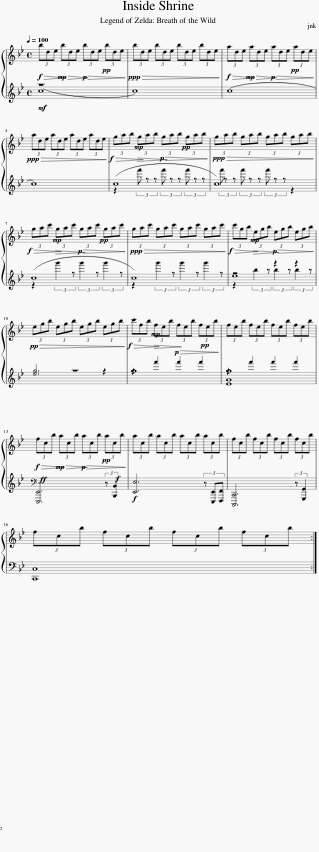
X:1
%%score { 1 | ( 2 3 4 ) }
L:1/8
Q:1/4=100
M:4/4
I:linebreak $
K:Bb
V:1 treble
V:2 treble
V:3 treble
V:4 treble
V:1
!f!!>(! (3bde!mp!!>(! (3b!>)!de!p!!>(! (3b!>)!de!pp! (3bde!>)! |!ppp!!>(! (3bde (3bde (3bde (3bde!>)! |!f!!>(! (3ade!mp!!>(! (3a!>)!de!p!!>(! (3a!>)!de!pp! (3ade!>)! |$!ppp!!>(! (3ade (3ade (3ade (3ade!>)! |!f!!>(! (3gab!mp!!>(! (3g!>)!ab!p!!>(! (3g!>)!ab!pp! (3gab!>)! | %5
!ppp!!>(! (3gab (3gab (3gab (3gab!>)! |$!f!!>(! (3gac'!mp!!>(! (3g!>)!ac'!p!!>(! (3g!>)!ac'!pp! (3gac'!>)! |!ppp!!>(! (3gac' (3gac' (3gac' (3gac'!>)! |!f!!>(! (3c'gb!mp!!>(! (3e!>)!gb!p!!>(! (3e!>)!gb (3egb!>)! |$!pp!!>(! (3egb (3egb (3egb (3egb!>)! | %10
!f!!>(! (3c'fb!mp!!>(! (3f!>)!eb!p!!>(! (3f!>)!eb (3f!pp!eb!>)! | (3feb (3feb (3feb (3feb |$!f!!>(! (3fcb!mp!!>(! (3a!>)!cb!p!!>(! (3a!>)!cb!pp! (3acb!>)! | (3acb (3acb (3acb (3acb | (3fcb (3fcb (3fcb (3fcb |$ %15
 (3fcb (3fcb (3fcb (3fcb :| %16
V:2
!mf! (z8 | c8) | (c8 |$ c8) | (c8 | %5
 c8) |$ (c8 | c8) | e8 |$ z8 | %10
 g8 | g8 |$[K:bass]!ff! [E,,,E,,]6 (3:2:2z!f! [B,,,B,,]2 |!f! [E,,E,]6 (3z [E,,,E,,][F,,,F,,] | [C,,,C,,]6 (3:2:2z [G,,,G,,]2 |$ %15
 [C,,C,]8 :| %16
V:3
 c8 | x8 | x8 |$ x8 | z2 (3f' z z (3f' z z (3f' z z | %5
 (3f' z z (3f' z z (3f' z z z2 |$ z2 (3:2:2g'2 z (3:2:2g'2 z (3:2:2g'2 z | z2 (3:2:2g'2 z (3:2:2g'2 z (3:2:2g'2 z | z2 (3:2:2b2 z (3:2:2b2 z (3:2:2b2 z |$ x8 | %10
 x8 | [EA]8 |$[K:bass] x8 | x8 | x8 |$ %15
 x8 :| %16
V:4
 x8 | x8 | x8 |$ x8 | x8 | %5
 x8 |$ x8 | x8 | z4 z2 z2 |$ [eg]6 z2 | %10
 z2 f'2 f'2 f'2 | z2 f'2 f'2 f'2 |$[K:bass] x8 | x8 | x8 |$ %15
 x8 :| %16
